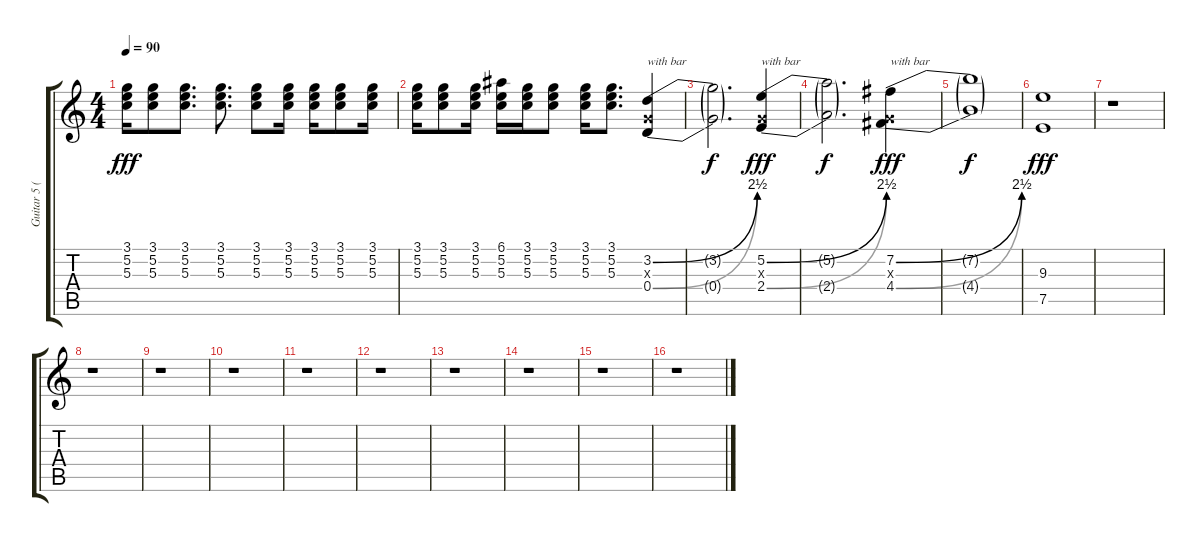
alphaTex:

\track ("Guitar 5 (Lead)" "Guitar 5 (") {instrument distortionguitar}
\staff {score tabs}
\tuning (E4 B3 G3 D3 A2 E2) {hide}
\ts (4 4)
\tempo 90
\clef g2
\ks c
(3.1 5.2 5.3).16{dy fff} (3.1 5.2 5.3).8 (3.1 5.2 5.3).8{d} (3.1 5.2 5.3).8{d} (3.1 5.2 5.3).8 (3.1 5.2 5.3).16 (3.1 5.2 5.3).16 (3.1 5.2 5.3).8 (3.1 5.2 5.3).16 |
(3.1 5.2 5.3).16 (3.1 5.2 5.3).8 (3.1 5.2 5.3).16 (6.1 5.2 5.3).16 (3.1 5.2 5.3).16 (3.1 5.2 5.3).8 (3.1 5.2 5.3).16 (3.1 5.2 5.3).8{d} (3.2{be (bend 0 0 60 10)} 0.3{x} 0.4{be (bend 0 0 60 10)}).4{txt "with bar"} |
(3.2{t} 0.4{t}).2{d dy f} (5.2{be (bend 0 0 60 10)} 0.3{x} 2.4{be (bend 0 0 60 10)}).4{txt "with bar" dy fff} |
(5.2{t} 2.4{t}).2{d dy f} (7.2{be (bend 0 0 60 10)} 0.3{x} 4.4{be (bend 0 0 60 10)}).4{txt "with bar" dy fff} |
(7.2{t} 4.4{t}).1{dy f} |
(9.3 7.5).1{dy fff} |
r.1 |
r.1 |
r.1 |
r.1 |
r.1 |
r.1 |
r.1 |
r.1 |
r.1 |
r.1
